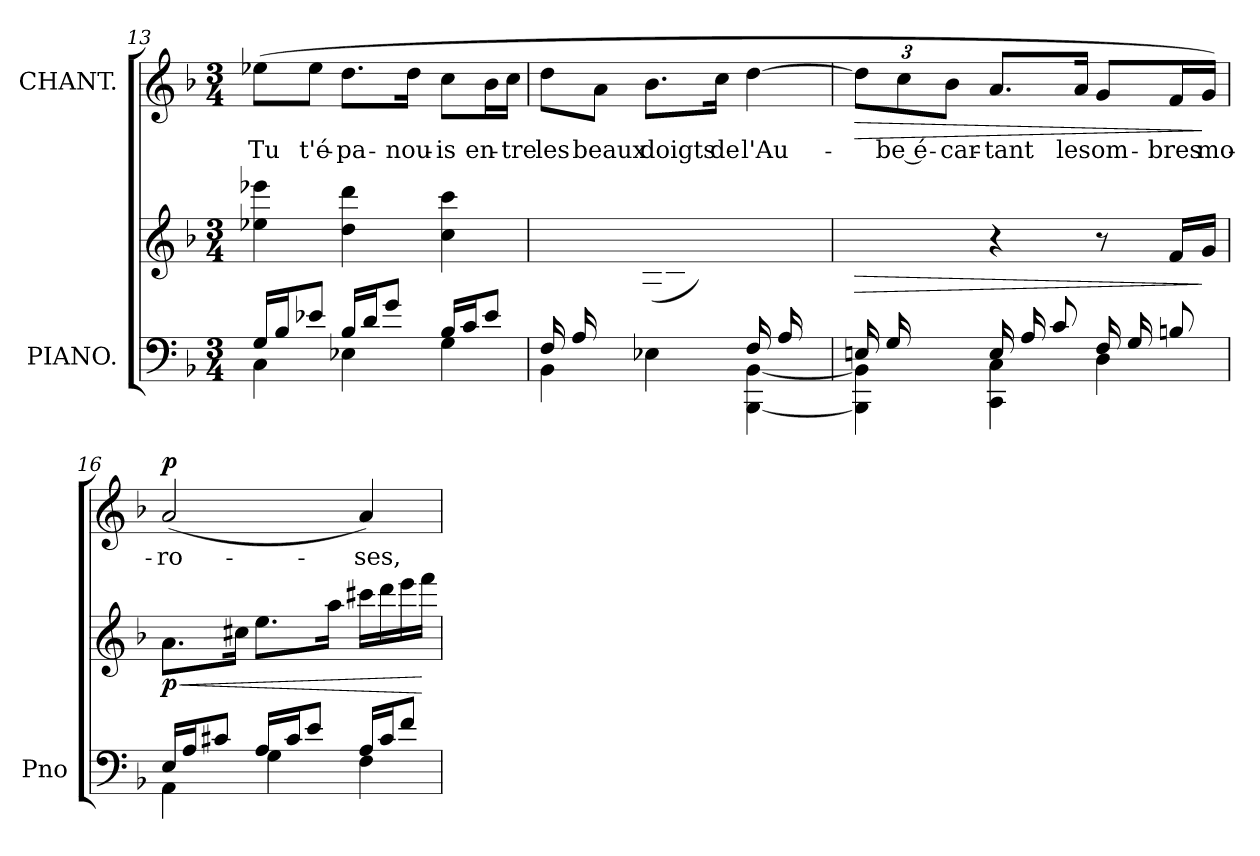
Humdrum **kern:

**kern	**kern	**dynam	**kern	**text	**dynam
*part2	*part2	*part2	*part1	*part1	*part1
*staff3	*staff2	*staff2/3	*staff1	*staff1	*staff1
*I"PIANO.	*	*	*I"CHANT.	*	*
*I'Pno	*	*	*	*	*
!!LO:LB:g=z
*clefF4	*clefG2	*	*clefG2	*	*
*k[b-]	*k[b-]	*	*k[b-]	*	*
*M3/4	*M3/4	*	*M3/4	*	*
=13	=13	=13	=13	=13	=13
*^	*	*	*	*	*
!	!	!	!	!	!LO:LY:b	!
16G/LL	4C\	4ee-X\ 4eee-X\	.	(8ee-X\L	Tu	.
16B-/J	.	.	.	.	.	.
!	!	!	!	!	!LO:LY:b	!
8e-X/J	.	.	.	8ee-\J	t'é-	.
!	!	!	!	!	!LO:LY:b	!
16B-/LL	4E-X\	4dd\ 4ddd\	.	8.dd\L	-pa-	.
16d/J	.	.	.	.	.	.
8g/J	.	.	.	.	.	.
!	!	!	!	!	!LO:LY:b	!
.	.	.	.	16dd\Jk	-nou-	.
!	!	!	!	!	!LO:LY:b	!
16B-/LL	4G\	4cc\ 4ccc\	.	8cc\L	-is	.
16c/J	.	.	.	.	.	.
!	!	!	!	!	!LO:LY:b	!
8e-/J	.	.	.	16b-\L	en-	.
!	!	!	!	!	!LO:LY:b	!
.	.	.	.	16cc\JJ	-tre	.
=14	=14	=14	=14	=14	=14	=14
*	*	*^	*	*	*	*
!	!	!	!	!	!	!LO:LY:b	!
(16F/LL	4BB-\	2.ryy	8ryy	.	8dd\L	les	.
16A/J	.	.	.	.	.	.	.
!	!	!	!	!	!	!LO:LY:b	!
4.ryy	.	.	8d/J)	.	8a\J	beaux	.
!	!	!	!	!	!	!LO:LY:b	!
.	4E-X\	.	(<16G/LL	.	8.b-\L	doigts	.
.	.	.	16B-/J	.	.	.	.
.	.	.	8d/J)	.	.	.	.
!	!	!	!	!	!	!LO:LY:b	!
.	.	.	.	.	16cc\Jk	de	.
!	!	!	!	!	!	!LO:LY:b	!
(16F/LL	[4BBB-\ [4BB-\	.	8ryy	.	[4dd\	l'Au-	.
16A/J	.	.	.	.	.	.	.
8ryy	.	.	8d/J)	.	.	.	.
=15	=15	=15	=15	=15	=15	=15	=15
!	!	!	!	!LO:HP:b	!	!	!
*	*	*	*	*	*Xbrackettup	*	*
!	!	!	!	!	!	!	!LO:HP:b
(16En/LL	4BBB-\] 4BB-\]	4ryy	8ryy	>	12dd\L]	.	>
16G/J	.	.	.	.	.	.	.
!	!	!	!	!	!	!LO:LY:b	!
.	.	.	.	.	12cc\	-be é-	.
8ryy	.	.	8d/J)	.	.	.	.
!	!	!	!	!	!	!LO:LY:b	!
.	.	.	.	.	12b-\J	-car-	.
!	!	!	!	!	!	!LO:LY:b	!
16E/LL	4CC\ 4C\	4r	2ryy	.	8.a/L	-tant	.
16A/J	.	.	.	.	.	.	.
8c/J	.	.	.	.	.	.	.
!	!	!	!	!	!	!LO:LY:b	!
.	.	.	.	.	16a/Jk	les	.
!	!	!	!	!	!	!LO:LY:b	!
16F/LL	4D\	8r	.	.	8g/L	om-	.
16G/J	.	.	.	.	.	.	.
!	!	!	!	!	!	!LO:LY:b	!
8Bn/J	.	16f/LL	.	.	16f/L	-bres	.
!	!	!	!	!	!	!LO:LY:b	!
.	.	16g/JJ	.	]	16g/JJ)	mo-	]
*	*	*v	*v	*	*	*	*
!!LO:LB:g=z
=16	=16	=16	=16	=16	=16	=16
!	!	!	!LO:HP:b	!	!LO:LY:b	!
!	!	!	!LO:DY:n=1:b	!	!	!LO:DY:a
16E/LL	4AA\	8.a\L	< p	(2a/	-ro-	p
16A/J	.	.	.	.	.	.
8c#X/J	.	.	.	.	.	.
.	.	16cc#X\Jk	.	.	.	.
16A/LL	4G\	8.ee\L	.	.	.	.
16c#/J	.	.	.	.	.	.
8e/J	.	.	.	.	.	.
.	.	16aa\Jk	.	.	.	.
!	!	!	!	!	!LO:LY:b	!
16A/LL	4F\	16ccc#X\LL	.	4a/)	-ses,	.
16c#/J	.	16ddd\	.	.	.	.
8f/J	.	16eee\	.	.	.	.
.	.	16fff\JJ	[	.	.	.
*v	*v	*	*	*	*	*
=	=	=	=	=	=
*-	*-	*-	*-	*-	*-
